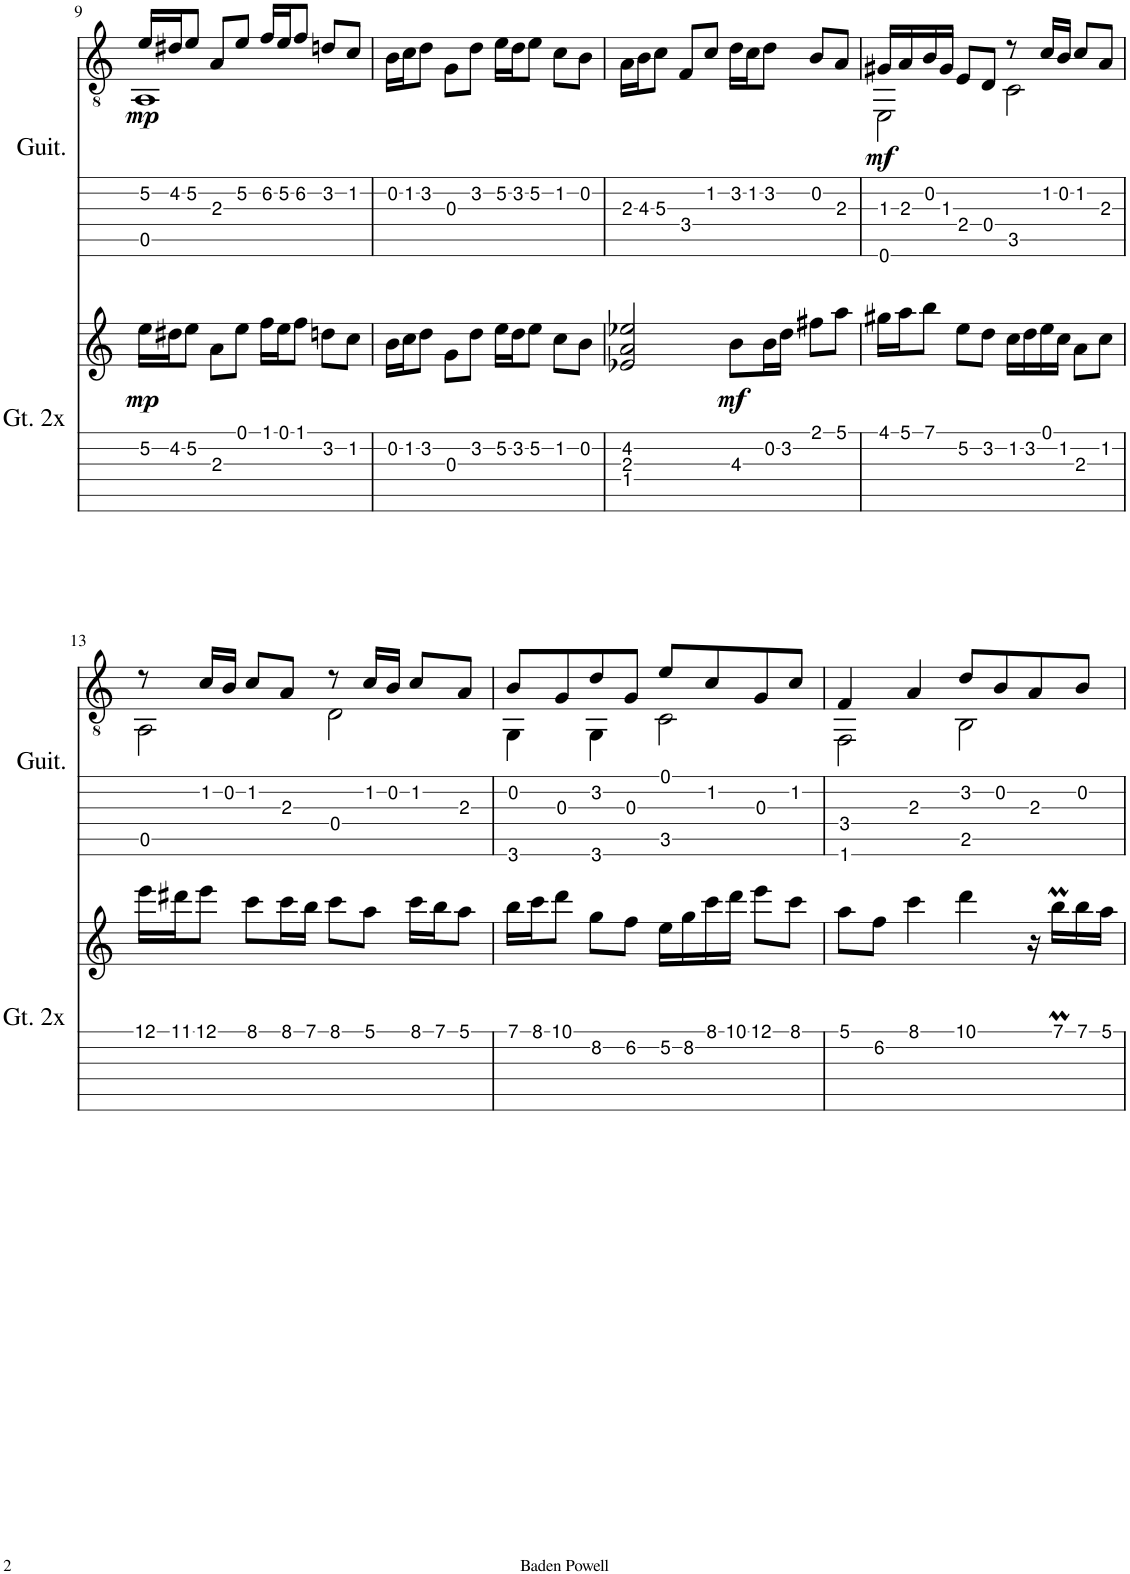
**kern	**kern	**dynam	**kern	**kern	**dynam
*part2	*part2	*part2	*part1	*part1	*part1
*staff4	*staff3	*staff3/4	*staff2	*staff1	*staff1/2
*I"Guitar (2x speed)	*	*	*I"Guitar	*	*
*I'Gt. 2x	*	*	*I'Guit.	*	*
!!LO:PB:g=z
*	*clefG2	*	*	*clefGv2	*
*k[]	*k[]	*	*k[]	*k[]	*
*	*M4/4	*	*M4/4	*M4/4	*
=9	=9	=9	=9	=9	=9
*	*	*	*^	*^	*
!	!	!LO:DY:b	!	!	!	!	!LO:DY:b
16eeLL	16ee\LL	mp	16eLL	1AA	16e/LL	1AA	mp
16dd#J	16dd#X\J	.	16d#J	.	16d#X/J	.	.
8eeJ	8ee\J	.	8enJ	.	8e/J	.	.
8aL	8a\L	.	8AL	.	8A/L	.	.
8eeJ	8ee\J	.	8eJ	.	8e/J	.	.
16ffLL	16ff\LL	.	16fLL	.	16f/LL	.	.
16eeJ	16ee\J	.	16eJ	.	16e/J	.	.
8ffJ	8ff\J	.	8fJ	.	8f/J	.	.
8ddL	8ddn\L	.	8dL	.	8dn/L	.	.
8ccJ	8cc\J	.	8cJ	.	8c/J	.	.
*	*	*	*v	*v	*	*	*
*	*	*	*	*v	*v	*
=10	=10	=10	=10	=10	=10
16bLL	16b\LL	.	16BLL	16B\LL	.
16ccJ	16cc\J	.	16cJ	16c\J	.
8ddJ	8dd\J	.	8dJ	8d\J	.
8gL	8g\L	.	8GL	8G\L	.
8ddJ	8dd\J	.	8dJ	8d\J	.
16eeLL	16ee\LL	.	16eLL	16e\LL	.
16ddJ	16dd\J	.	16dJ	16d\J	.
8eeJ	8ee\J	.	8eJ	8e\J	.
8ccL	8cc\L	.	8cL	8c\L	.
8bJ	8b\J	.	8BJ	8B\J	.
=11	=11	=11	=11	=11	=11
2e- 2a 2ee-	2e-X/ 2a/ 2ee-X/	.	16ALL	16A\LL	.
.	.	.	16BJ	16B\J	.
.	.	.	8cJ	8c\J	.
.	.	.	8FL	8F/L	.
.	.	.	8cJ	8c/J	.
!	!	!LO:DY:b	!	!	!
8bL	8b\L	mf	16dLL	16d\LL	.
.	.	.	16cJ	16c\J	.
16bL	16b\L	.	8dJ	8d\J	.
16ddJJ	16dd\JJ	.	.	.	.
8ff#L	8ff#X\L	.	8BL	8B/L	.
8aaJ	8aa\J	.	8AJ	8A/J	.
=12	=12	=12	=12	=12	=12
*	*	*	*^	*^	*
!	!	!	!	!	!	!	!LO:DY:b
16gg#LL	16gg#X\LL	.	16G#LL	2EE	16G#X/LL	2EE\	mf
16aaJ	16aa\J	.	16AJ	.	16A/	.	.
8bbJ	8bb\J	.	16BL	.	16B/	.	.
.	.	.	16G#JJ	.	16G#/JJ	.	.
8eeL	8ee\L	.	8EL	.	8E/L	.	.
8ddJ	8dd\J	.	8DJ	.	8D/J	.	.
16ccLL	16cc\LL	.	8r	2C	8r	2C\	.
16ddJ	16dd\	.	.	.	.	.	.
16eeL	16ee\	.	16cLL	.	16c/LL	.	.
16ccJJ	16cc\JJ	.	16BJJ	.	16B/JJ	.	.
8aL	8a\L	.	8cL	.	8c/L	.	.
8ccJ	8cc\J	.	8AJ	.	8A/J	.	.
!!LO:LB:g=z	!!
=13	=13	=13	=13	=13	=13	=13	=13
16eeeLL	16eee\LL	.	8r	2AA	8r	2AA\	.
16ddd#J	16ddd#X\J	.	.	.	.	.	.
8eeeJ	8eee\J	.	16cLL	.	16c/LL	.	.
.	.	.	16BJJ	.	16B/JJ	.	.
8cccL	8ccc\L	.	8cL	.	8c/L	.	.
16cccL	16ccc\L	.	8AJ	.	8A/J	.	.
16bbJJ	16bb\JJ	.	.	.	.	.	.
8cccL	8ccc\L	.	8r	2D	8r	2D\	.
8aaJ	8aa\J	.	16cLL	.	16c/LL	.	.
.	.	.	16BJJ	.	16B/JJ	.	.
16cccLL	16ccc\LL	.	8cL	.	8c/L	.	.
16bbJ	16bb\J	.	.	.	.	.	.
8aaJ	8aa\J	.	8AJ	.	8A/J	.	.
=14	=14	=14	=14	=14	=14	=14	=14
16bbLL	16bb\LL	.	8BL	4GG	8B/L	4GG\	.
16cccJ	16ccc\J	.	.	.	.	.	.
8dddJ	8ddd\J	.	8GJ	.	8G/	.	.
8ggL	8gg\L	.	8dL	4GG	8d/	4GG\	.
8ffJ	8ff\J	.	8GJ	.	8G/J	.	.
16eeLL	16ee\LL	.	8eL	2C	8e/L	2C\	.
16ggJ	16gg\	.	.	.	.	.	.
16cccL	16ccc\	.	8cJ	.	8c/	.	.
16dddJJ	16ddd\JJ	.	.	.	.	.	.
8eeeL	8eee\L	.	8GL	.	8G/	.	.
8cccJ	8ccc\J	.	8cJ	.	8c/J	.	.
=15	=15	=15	=15	=15	=15	=15	=15
8aaL	8aa\L	.	4F	2FF	4F/	2FF\	.
8ffJ	8ff\J	.	.	.	.	.	.
4ccc	4ccc\	.	4A	.	4A/	.	.
4ddd	4ddd\	.	8dL	2BB	8d/L	2BB\	.
.	.	.	8BJ	.	8B/	.	.
16r	16r	.	8AL	.	8A/	.	.
16bbmLL	16bbm\LL	.	.	.	.	.	.
16bb	16bb\	.	8BJ	.	8B/J	.	.
16aaJJ	16aa\JJ	.	.	.	.	.	.
*	*	*	*v	*v	*	*	*
*	*	*	*	*v	*v	*
=	=	=	=	=	=
*-	*-	*-	*-	*-	*-
